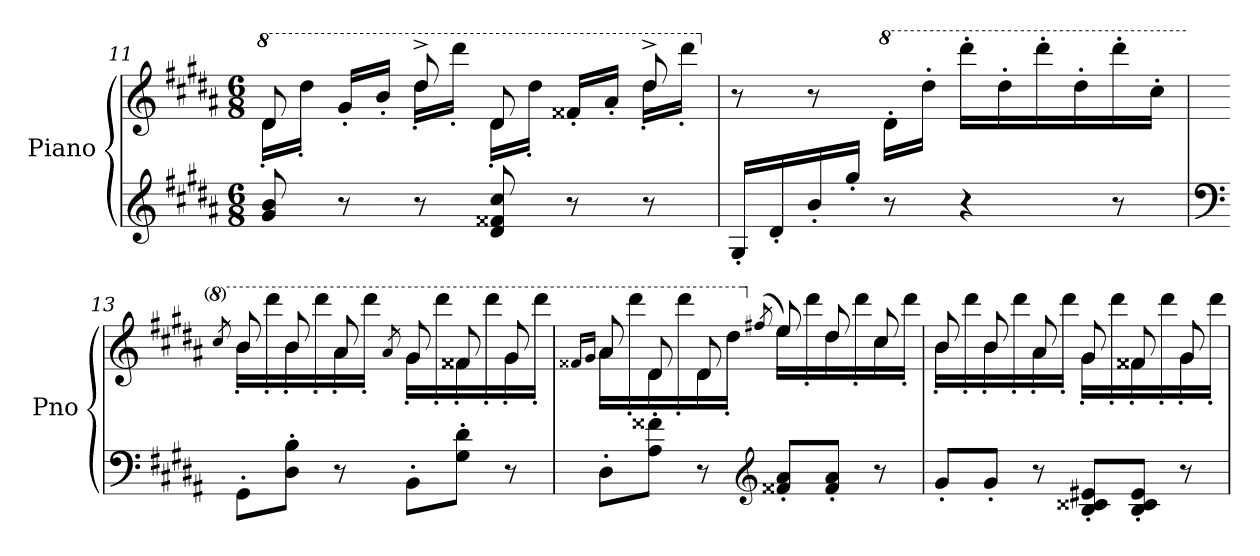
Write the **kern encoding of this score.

**kern	**kern
*part1	*part1
*staff2	*staff1
*I"Piano	*
*I'Pno	*
!!LO:LB:g=z
*clefG2	*clefG2
*k[f#c#g#d#a#]	*k[f#c#g#d#a#]
*M6/8	*M6/8
*	*8va
=11	=11
*	*^
8g#/ 8b/	8dd#/	16dd#'\LL
.	.	16ddd#'\JJ
8r	8ryy	16gg#'/LL
.	.	16bb'/JJ
8r	8ddd#^/	16ddd#'\LL
.	.	16dddd#'\JJ
8d#/ 8f##X/ 8cc#/	8dd#/	16dd#'\LL
.	.	16ddd#'\JJ
8r	8ryy	16ff##X'/LL
.	.	16aa#'/JJ
8r	8ddd#^/	16ddd#'\LL
.	.	16dddd#'\JJ
*	*v	*v
=12	=12
*	*X8va
16G#'/LL	8r
16d#'/	.
16b'/	8r
16gg#'/JJ	.
*	*8va
8r	16dd#'\LL
.	16ddd#'\JJ
4r	16dddd#'\LL
.	16ddd#'\
.	16dddd#'\
.	16ddd#'\
8r	16dddd#'\
.	16ccc#'\JJ
=13	=13
*clefF4	*
.	8qccc#/
*	*^
8GG#'\L	8bb/	16bb'\LL
.	.	16dddd#'\
8D#\' 8B\'J	8bb/	16bb'\
.	.	16dddd#'\
8r	8aa#/	16aa#'\
.	.	16dddd#'\JJ
.	8qaa#/	.
8BB'\L	8gg#/	16gg#'\LL
.	.	16dddd#'\
8G#\' 8d#\'J	8ff##X/	16ff##X'\
.	.	16dddd#'\
8r	8gg#/	16gg#'\
.	.	16dddd#'\JJ
!!LO:PB:g=z	!!
=14	=14	=14
.	16qff##X/LL	.
.	16qgg#/JJ	.
8D#'\L	8aa#/	16aa#\LL
.	.	16dddd#'\
8A#\' 8f##X\'J	8dd#/	16dd#\
.	.	16dddd#'\
8r	8dd#/	16dd#\
.	.	16ddd#'\JJ
*clefG2	*	*
*	*X8va	*
.	(<8qff#X/	.
8f##X/' 8a#/'L	8ee/)	16ee\LL
.	.	16ddd#'\
8f##/' 8a#/'J	8dd#/	16dd#\
.	.	16ddd#'\
8r	8cc#/	16cc#\
.	.	16ddd#'\JJ
=15	=15	=15
8g#'/L	8b/	16b'\LL
.	.	16ddd#'\
8g#'/J	8b/	16b'\
.	.	16ddd#'\
8r	8a#/	16a#'\
.	.	16ddd#'\JJ
8B/' 8c##X/' 8e#X/'L	8g#/	16g#'\LL
.	.	16ddd#'\
8B/' 8c##/' 8e#/'J	8f##X/	16f##X'\
.	.	16ddd#'\
8r	8g#/	16g#'\
.	.	16ddd#'\JJ
*	*v	*v
=	=
*-	*-
